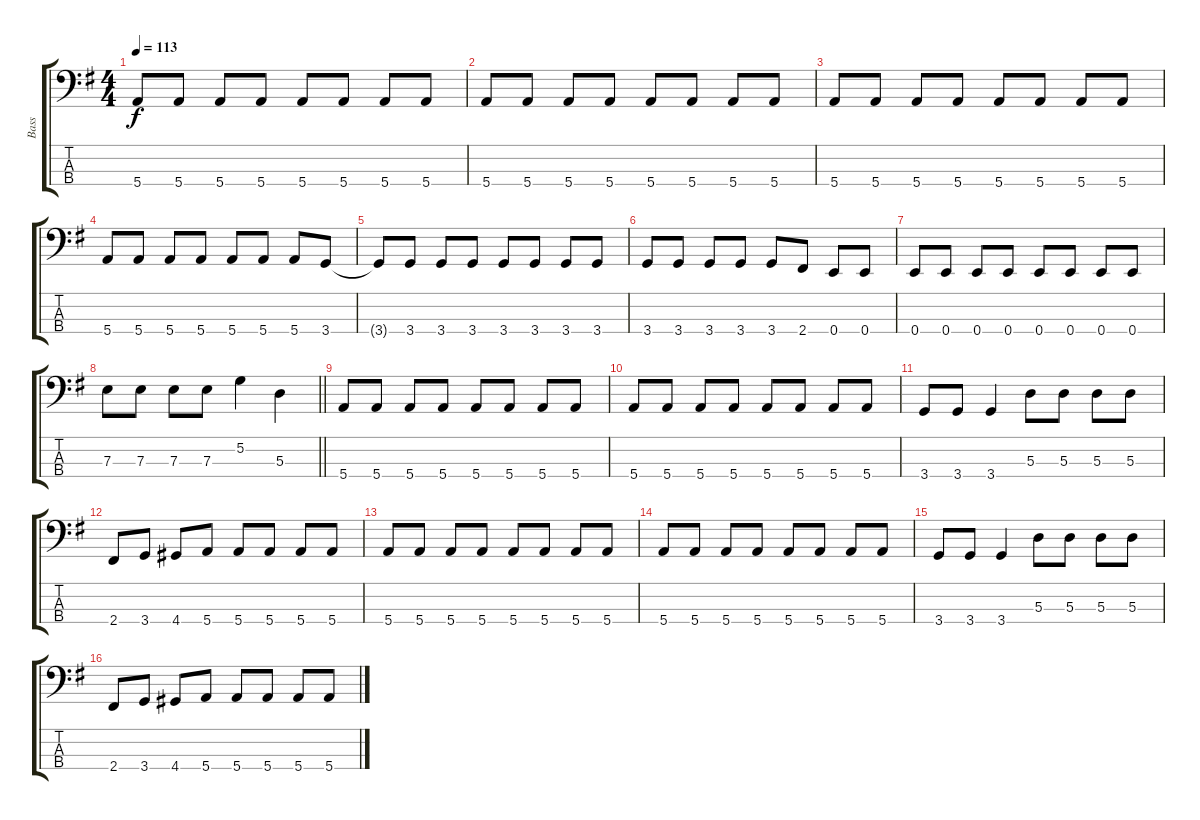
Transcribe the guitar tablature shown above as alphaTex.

\track ("Bass" "Bass") {instrument electricbassfinger}
\staff {score tabs}
\tuning (G2 D2 A1 E1) {hide}
\ts (4 4)
\tempo 113
\clef f4
\ks g
5.4.8{dy f} 5.4.8 5.4.8 5.4.8 5.4.8 5.4.8 5.4.8 5.4.8 |
5.4.8 5.4.8 5.4.8 5.4.8 5.4.8 5.4.8 5.4.8 5.4.8 |
5.4.8 5.4.8 5.4.8 5.4.8 5.4.8 5.4.8 5.4.8 5.4.8 |
5.4.8 5.4.8 5.4.8 5.4.8 5.4.8 5.4.8 5.4.8 3.4.8 |
3.4{t}.8 3.4.8 3.4.8 3.4.8 3.4.8 3.4.8 3.4.8 3.4.8 |
3.4.8 3.4.8 3.4.8 3.4.8 3.4.8 2.4.8 0.4.8 0.4.8 |
0.4.8 0.4.8 0.4.8 0.4.8 0.4.8 0.4.8 0.4.8 0.4.8 |
\barLineRight lightlight
7.3.8 7.3.8 7.3.8 7.3.8 5.2.4 5.3.4 |
5.4.8 5.4.8 5.4.8 5.4.8 5.4.8 5.4.8 5.4.8 5.4.8 |
5.4.8 5.4.8 5.4.8 5.4.8 5.4.8 5.4.8 5.4.8 5.4.8 |
3.4.8 3.4.8 3.4.4 5.3.8 5.3.8 5.3.8 5.3.8 |
2.4.8 3.4.8 4.4.8 5.4.8 5.4.8 5.4.8 5.4.8 5.4.8 |
5.4.8 5.4.8 5.4.8 5.4.8 5.4.8 5.4.8 5.4.8 5.4.8 |
5.4.8 5.4.8 5.4.8 5.4.8 5.4.8 5.4.8 5.4.8 5.4.8 |
3.4.8 3.4.8 3.4.4 5.3.8 5.3.8 5.3.8 5.3.8 |
2.4.8 3.4.8 4.4.8 5.4.8 5.4.8 5.4.8 5.4.8 5.4.8
